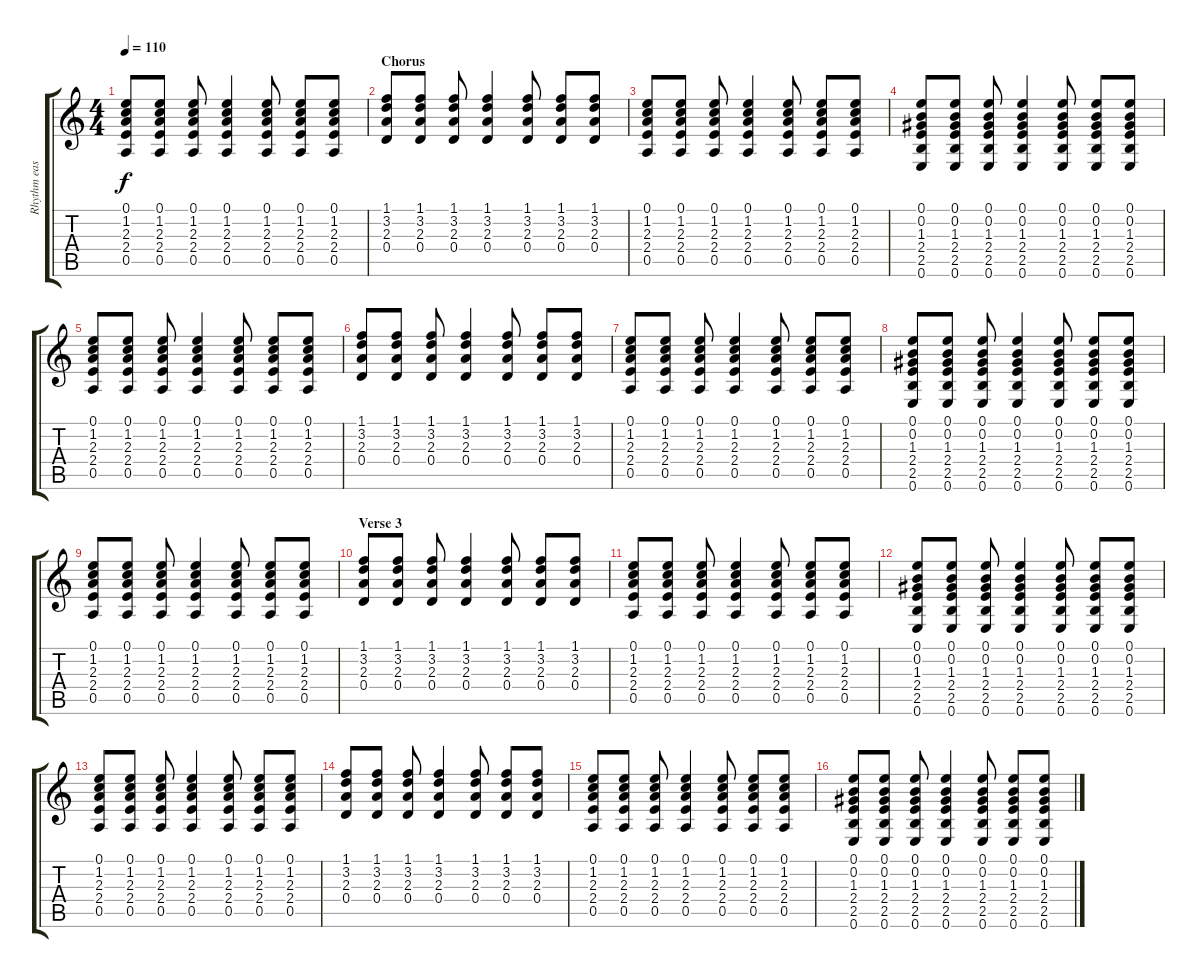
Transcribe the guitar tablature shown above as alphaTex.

\track ("Rhythm easy" "Rhythm eas") {instrument acousticguitarnylon}
\staff {score tabs}
\tuning (E4 B3 G3 D3 A2 E2) {hide}
\ts (4 4)
\tempo 110
\clef g2
\ks c
(0.1 1.2 2.3 2.4 0.5).8{dy f} (0.1 1.2 2.3 2.4 0.5).8 (0.1 1.2 2.3 2.4 0.5).8 (0.1 1.2 2.3 2.4 0.5).4 (0.1 1.2 2.3 2.4 0.5).8 (0.1 1.2 2.3 2.4 0.5).8 (0.1 1.2 2.3 2.4 0.5).8 |
\section ("" "Chorus")
(1.1 3.2 2.3 0.4).8 (1.1 3.2 2.3 0.4).8 (1.1 3.2 2.3 0.4).8 (1.1 3.2 2.3 0.4).4 (1.1 3.2 2.3 0.4).8 (1.1 3.2 2.3 0.4).8 (1.1 3.2 2.3 0.4).8 |
(0.1 1.2 2.3 2.4 0.5).8 (0.1 1.2 2.3 2.4 0.5).8 (0.1 1.2 2.3 2.4 0.5).8 (0.1 1.2 2.3 2.4 0.5).4 (0.1 1.2 2.3 2.4 0.5).8 (0.1 1.2 2.3 2.4 0.5).8 (0.1 1.2 2.3 2.4 0.5).8 |
(0.1 0.2 1.3 2.4 2.5 0.6).8 (0.1 0.2 1.3 2.4 2.5 0.6).8 (0.1 0.2 1.3 2.4 2.5 0.6).8 (0.1 0.2 1.3 2.4 2.5 0.6).4 (0.1 0.2 1.3 2.4 2.5 0.6).8 (0.1 0.2 1.3 2.4 2.5 0.6).8 (0.1 0.2 1.3 2.4 2.5 0.6).8 |
(0.1 1.2 2.3 2.4 0.5).8 (0.1 1.2 2.3 2.4 0.5).8 (0.1 1.2 2.3 2.4 0.5).8 (0.1 1.2 2.3 2.4 0.5).4 (0.1 1.2 2.3 2.4 0.5).8 (0.1 1.2 2.3 2.4 0.5).8 (0.1 1.2 2.3 2.4 0.5).8 |
(1.1 3.2 2.3 0.4).8 (1.1 3.2 2.3 0.4).8 (1.1 3.2 2.3 0.4).8 (1.1 3.2 2.3 0.4).4 (1.1 3.2 2.3 0.4).8 (1.1 3.2 2.3 0.4).8 (1.1 3.2 2.3 0.4).8 |
(0.1 1.2 2.3 2.4 0.5).8 (0.1 1.2 2.3 2.4 0.5).8 (0.1 1.2 2.3 2.4 0.5).8 (0.1 1.2 2.3 2.4 0.5).4 (0.1 1.2 2.3 2.4 0.5).8 (0.1 1.2 2.3 2.4 0.5).8 (0.1 1.2 2.3 2.4 0.5).8 |
(0.1 0.2 1.3 2.4 2.5 0.6).8 (0.1 0.2 1.3 2.4 2.5 0.6).8 (0.1 0.2 1.3 2.4 2.5 0.6).8 (0.1 0.2 1.3 2.4 2.5 0.6).4 (0.1 0.2 1.3 2.4 2.5 0.6).8 (0.1 0.2 1.3 2.4 2.5 0.6).8 (0.1 0.2 1.3 2.4 2.5 0.6).8 |
(0.1 1.2 2.3 2.4 0.5).8 (0.1 1.2 2.3 2.4 0.5).8 (0.1 1.2 2.3 2.4 0.5).8 (0.1 1.2 2.3 2.4 0.5).4 (0.1 1.2 2.3 2.4 0.5).8 (0.1 1.2 2.3 2.4 0.5).8 (0.1 1.2 2.3 2.4 0.5).8 |
\section ("" "Verse 3")
(1.1 3.2 2.3 0.4).8 (1.1 3.2 2.3 0.4).8 (1.1 3.2 2.3 0.4).8 (1.1 3.2 2.3 0.4).4 (1.1 3.2 2.3 0.4).8 (1.1 3.2 2.3 0.4).8 (1.1 3.2 2.3 0.4).8 |
(0.1 1.2 2.3 2.4 0.5).8 (0.1 1.2 2.3 2.4 0.5).8 (0.1 1.2 2.3 2.4 0.5).8 (0.1 1.2 2.3 2.4 0.5).4 (0.1 1.2 2.3 2.4 0.5).8 (0.1 1.2 2.3 2.4 0.5).8 (0.1 1.2 2.3 2.4 0.5).8 |
(0.1 0.2 1.3 2.4 2.5 0.6).8 (0.1 0.2 1.3 2.4 2.5 0.6).8 (0.1 0.2 1.3 2.4 2.5 0.6).8 (0.1 0.2 1.3 2.4 2.5 0.6).4 (0.1 0.2 1.3 2.4 2.5 0.6).8 (0.1 0.2 1.3 2.4 2.5 0.6).8 (0.1 0.2 1.3 2.4 2.5 0.6).8 |
(0.1 1.2 2.3 2.4 0.5).8 (0.1 1.2 2.3 2.4 0.5).8 (0.1 1.2 2.3 2.4 0.5).8 (0.1 1.2 2.3 2.4 0.5).4 (0.1 1.2 2.3 2.4 0.5).8 (0.1 1.2 2.3 2.4 0.5).8 (0.1 1.2 2.3 2.4 0.5).8 |
(1.1 3.2 2.3 0.4).8 (1.1 3.2 2.3 0.4).8 (1.1 3.2 2.3 0.4).8 (1.1 3.2 2.3 0.4).4 (1.1 3.2 2.3 0.4).8 (1.1 3.2 2.3 0.4).8 (1.1 3.2 2.3 0.4).8 |
(0.1 1.2 2.3 2.4 0.5).8 (0.1 1.2 2.3 2.4 0.5).8 (0.1 1.2 2.3 2.4 0.5).8 (0.1 1.2 2.3 2.4 0.5).4 (0.1 1.2 2.3 2.4 0.5).8 (0.1 1.2 2.3 2.4 0.5).8 (0.1 1.2 2.3 2.4 0.5).8 |
(0.1 0.2 1.3 2.4 2.5 0.6).8 (0.1 0.2 1.3 2.4 2.5 0.6).8 (0.1 0.2 1.3 2.4 2.5 0.6).8 (0.1 0.2 1.3 2.4 2.5 0.6).4 (0.1 0.2 1.3 2.4 2.5 0.6).8 (0.1 0.2 1.3 2.4 2.5 0.6).8 (0.1 0.2 1.3 2.4 2.5 0.6).8
